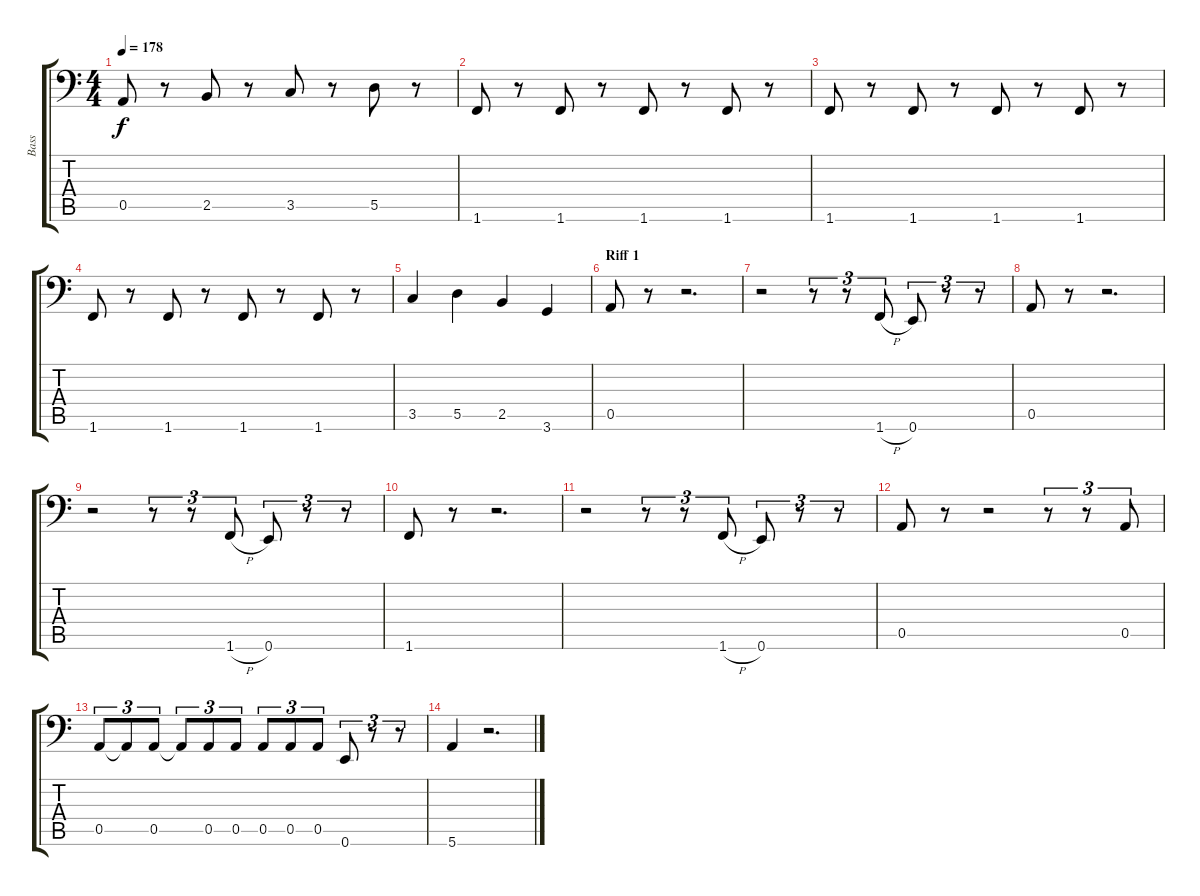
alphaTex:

\track ("Bass" "Bass") {instrument electricbasspick}
\staff {score tabs}
\tuning (E3 B2 G2 D2 A1 E1) {hide}
\ts (4 4)
\tempo 178
\clef f4
\ks c
0.5.8{dy f} r.8 2.5.8 r.8 3.5.8 r.8 5.5.8 r.8 |
1.6.8 r.8 1.6.8 r.8 1.6.8 r.8 1.6.8 r.8 |
1.6.8 r.8 1.6.8 r.8 1.6.8 r.8 1.6.8 r.8 |
1.6.8 r.8 1.6.8 r.8 1.6.8 r.8 1.6.8 r.8 |
3.5.4 5.5.4 2.5.4 3.6.4 |
\section ("" "Riff 1")
0.5.8 r.8 r.2{d} |
r.2 r.8{tu (3 2)} r.8{tu (3 2)} 1.6{h}.8{tu (3 2)} 0.6.8{tu (3 2)} r.8{tu (3 2)} r.8{tu (3 2)} |
0.5.8 r.8 r.2{d} |
r.2 r.8{tu (3 2)} r.8{tu (3 2)} 1.6{h}.8{tu (3 2)} 0.6.8{tu (3 2)} r.8{tu (3 2)} r.8{tu (3 2)} |
1.6.8 r.8 r.2{d} |
r.2 r.8{tu (3 2)} r.8{tu (3 2)} 1.6{h}.8{tu (3 2)} 0.6.8{tu (3 2)} r.8{tu (3 2)} r.8{tu (3 2)} |
0.5.8 r.8 r.2 r.8{tu (3 2)} r.8{tu (3 2)} 0.5.8{tu (3 2)} |
0.5.8{tu (3 2)} 0.5{t}.8{tu (3 2)} 0.5.8{tu (3 2)} 0.5{t}.8{tu (3 2)} 0.5.8{tu (3 2)} 0.5.8{tu (3 2)} 0.5.8{tu (3 2)} 0.5.8{tu (3 2)} 0.5.8{tu (3 2)} 0.6.8{tu (3 2)} r.8{tu (3 2)} r.8{tu (3 2)} |
5.6.4 r.2{d}
